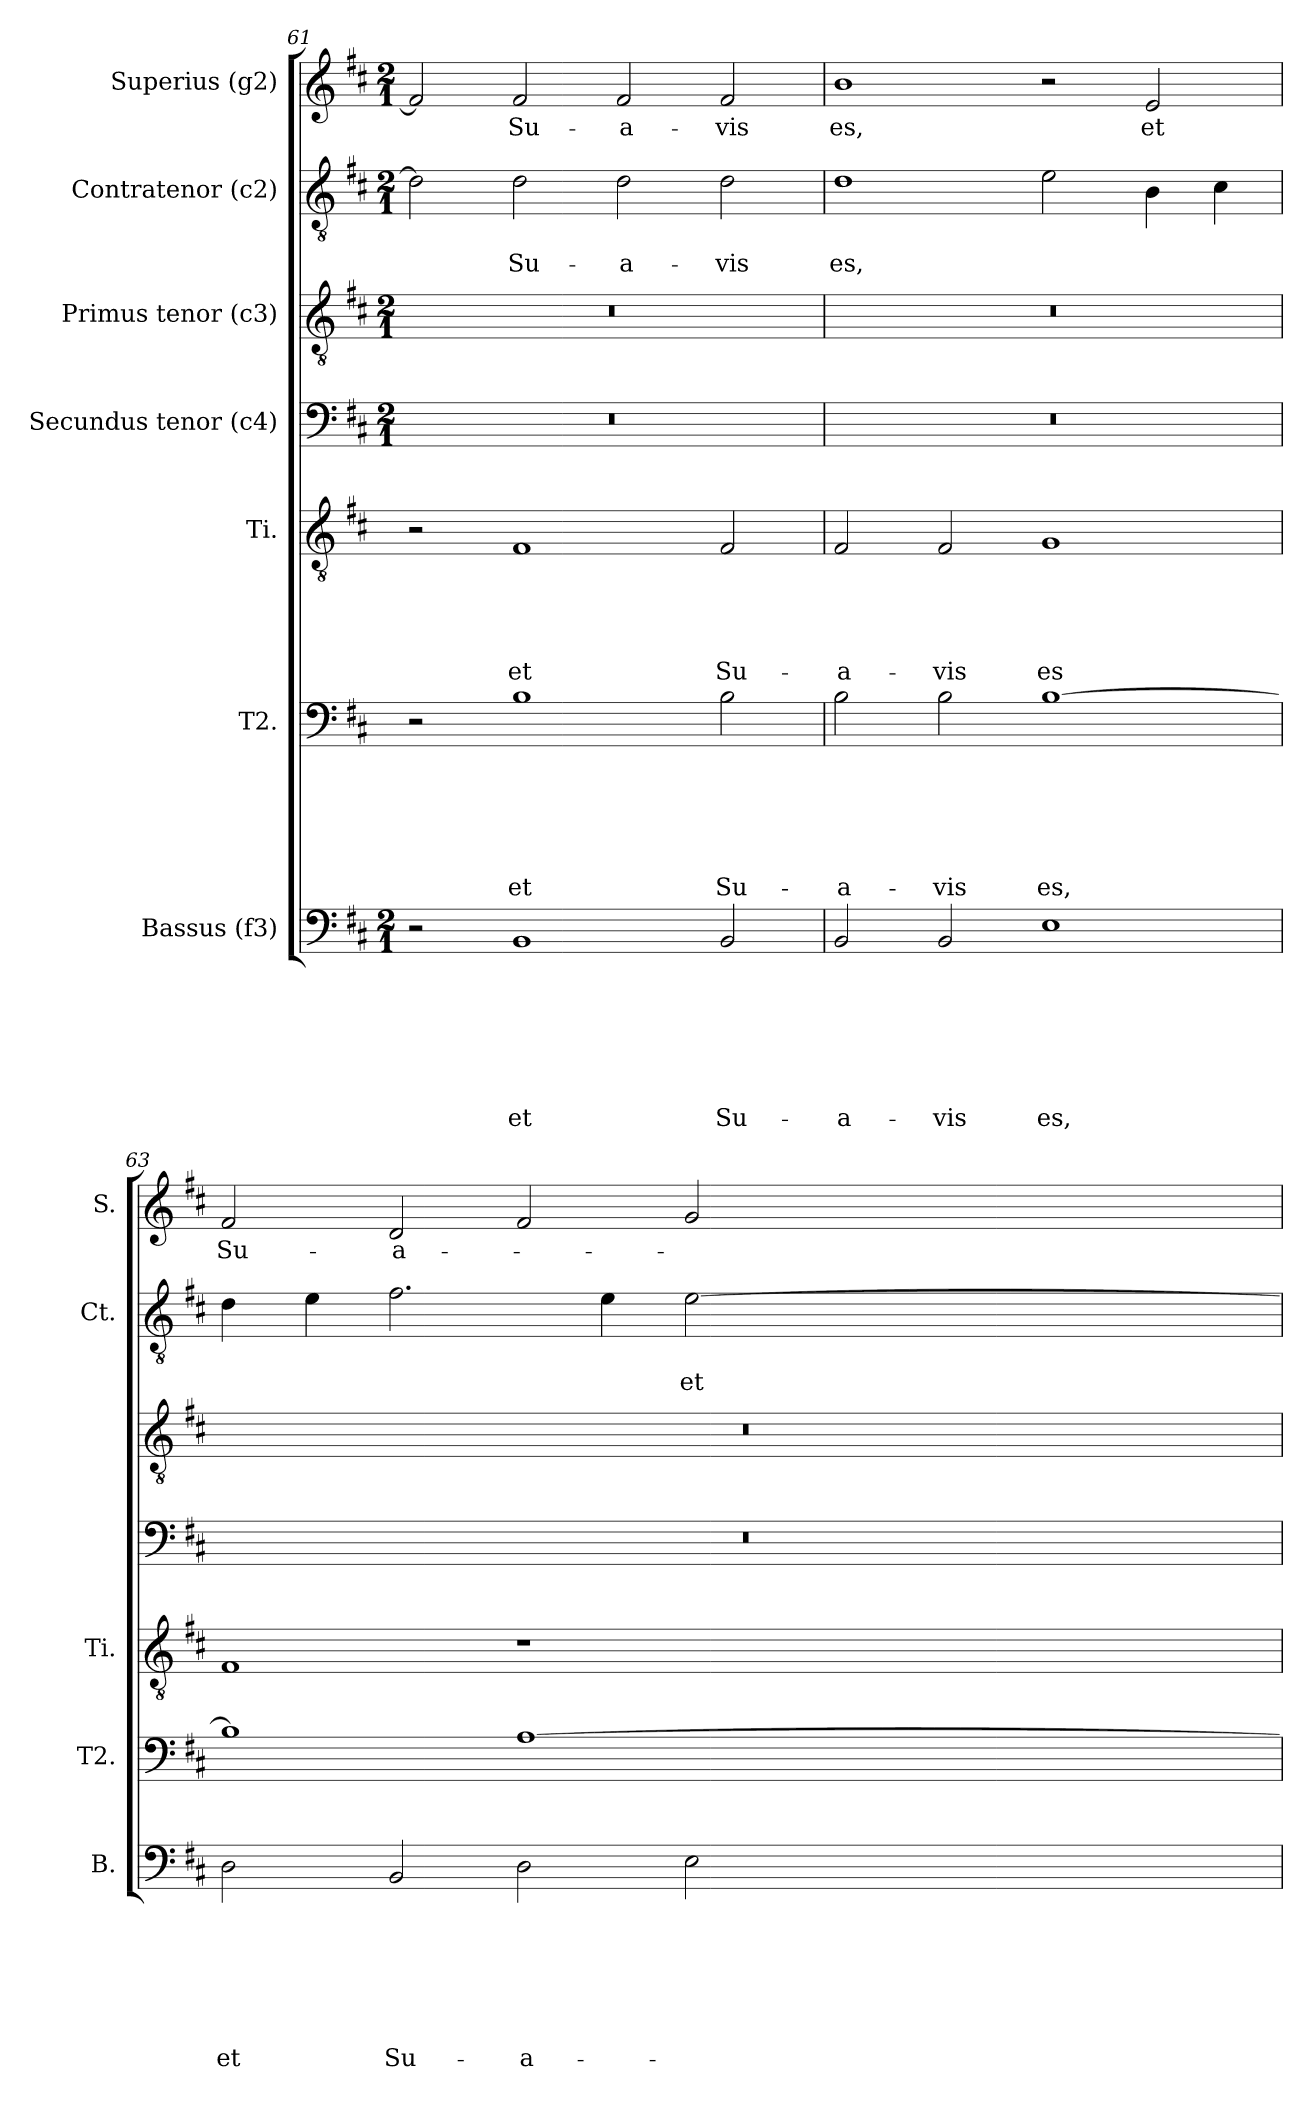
**kern	**text	**text	**text	**text	**text	**text	**text	**kern	**text	**text	**text	**text	**text	**text	**kern	**text	**text	**text	**text	**text	**kern	**kern	**kern	**text	**text	**kern	**text
*part7	*part7	*part7	*part7	*part7	*part7	*part7	*part7	*part6	*part6	*part6	*part6	*part6	*part6	*part6	*part5	*part5	*part5	*part5	*part5	*part5	*part4	*part3	*part2	*part2	*part2	*part1	*part1
*staff7	*staff7	*staff7	*staff7	*staff7	*staff7	*staff7	*staff7	*staff6	*staff6	*staff6	*staff6	*staff6	*staff6	*staff6	*staff5	*staff5	*staff5	*staff5	*staff5	*staff5	*staff4	*staff3	*staff2	*staff2	*staff2	*staff1	*staff1
*I"Bassus (f3)	*	*	*	*	*	*	*	*I"T2.	*	*	*	*	*	*	*I"Ti.	*	*	*	*	*	*I"Secundus tenor (c4)	*I"Primus tenor (c3)	*I"Contratenor (c2)	*	*	*I"Superius (g2)	*
*I'B.	*	*	*	*	*	*	*	*I'T2.	*	*	*	*	*	*	*I'Ti.	*	*	*	*	*	*	*	*I'Ct.	*	*	*I'S.	*
*clefF4	*	*	*	*	*	*	*	*clefF4	*	*	*	*	*	*	*clefGv2	*	*	*	*	*	*clefF4	*clefGv2	*clefGv2	*	*	*clefG2	*
*k[f#c#]	*	*	*	*	*	*	*	*k[f#c#]	*	*	*	*	*	*	*k[f#c#]	*	*	*	*	*	*k[f#c#]	*k[f#c#]	*k[f#c#]	*	*	*k[f#c#]	*
*D:	*	*	*	*	*	*	*	*D:	*	*	*	*	*	*	*D:	*	*	*	*	*	*D:	*D:	*D:	*	*	*D:	*
*M2/1	*	*	*	*	*	*	*	*	*	*	*	*	*	*	*	*	*	*	*	*	*M2/1	*M2/1	*M2/1	*	*	*M2/1	*
=61	=61	=61	=61	=61	=61	=61	=61	=61	=61	=61	=61	=61	=61	=61	=61	=61	=61	=61	=61	=61	=61	=61	=61	=61	=61	=61	=61
2r	.	.	.	.	.	.	.	2r	.	.	.	.	.	.	2r	.	.	.	.	.	0r	0r	2d\]	.	.	2f#/]	.
!	!	!	!	!	!	!	!LO:LY:b	!	!	!	!	!	!	!LO:LY:b	!	!	!	!	!	!LO:LY:b	!	!	!	!	!LO:LY:b	!	!LO:LY:b
1BB	.	.	.	.	.	.	et	1B	.	.	.	.	.	et	1F#	.	.	.	.	et	.	.	2d\	.	Su-	2f#/	Su-
!	!	!	!	!	!	!	!	!	!	!	!	!	!	!	!	!	!	!	!	!	!	!	!	!	!LO:LY:b	!	!LO:LY:b
.	.	.	.	.	.	.	.	.	.	.	.	.	.	.	.	.	.	.	.	.	.	.	2d\	.	-a-	2f#/	-a-
!	!	!	!	!	!	!	!LO:LY:b	!	!	!	!	!	!	!LO:LY:b	!	!	!	!	!	!LO:LY:b	!	!	!	!	!LO:LY:b	!	!LO:LY:b
2BB/	.	.	.	.	.	.	Su-	2B\	.	.	.	.	.	Su-	2F#/	.	.	.	.	Su-	.	.	2d\	.	-vis	2f#/	-vis
!!LO:PB:g=z
=62	=62	=62	=62	=62	=62	=62	=62	=62	=62	=62	=62	=62	=62	=62	=62	=62	=62	=62	=62	=62	=62	=62	=62	=62	=62	=62	=62
!	!	!	!	!	!	!	!LO:LY:b	!	!	!	!	!	!	!LO:LY:b	!	!	!	!	!	!LO:LY:b	!	!	!	!	!LO:LY:b	!	!LO:LY:b
2BB/	.	.	.	.	.	.	-a-	2B\	.	.	.	.	.	-a-	2F#/	.	.	.	.	-a-	0r	0r	1d	.	es,	1b	es,
!	!	!	!	!	!	!	!LO:LY:b	!	!	!	!	!	!	!LO:LY:b	!	!	!	!	!	!LO:LY:b	!	!	!	!	!	!	!
2BB/	.	.	.	.	.	.	-vis	2B\	.	.	.	.	.	-vis	2F#/	.	.	.	.	-vis	.	.	.	.	.	.	.
!	!	!	!	!	!	!	!LO:LY:b	!	!	!	!	!	!	!LO:LY:b	!	!	!	!	!	!LO:LY:b	!	!	!	!	!	!	!
1E	.	.	.	.	.	.	es,	[>1B	.	.	.	.	.	es,	1G	.	.	.	.	es	.	.	2e\	.	.	2r	.
!	!	!	!	!	!	!	!	!	!	!	!	!	!	!	!	!	!	!	!	!	!	!	!	!	!	!	!LO:LY:b
.	.	.	.	.	.	.	.	.	.	.	.	.	.	.	.	.	.	.	.	.	.	.	4B\	.	.	2e/	et
.	.	.	.	.	.	.	.	.	.	.	.	.	.	.	.	.	.	.	.	.	.	.	4c#\	.	.	.	.
=63	=63	=63	=63	=63	=63	=63	=63	=63	=63	=63	=63	=63	=63	=63	=63	=63	=63	=63	=63	=63	=63	=63	=63	=63	=63	=63	=63
!	!	!	!	!	!	!	!LO:LY:b	!	!	!	!	!	!	!	!	!	!	!	!	!	!	!	!	!	!	!	!LO:LY:b
2D\	.	.	.	.	.	.	et	1B]	.	.	.	.	.	.	1F#	.	.	.	.	.	0r	0r	4d\	.	.	2f#/	Su-
.	.	.	.	.	.	.	.	.	.	.	.	.	.	.	.	.	.	.	.	.	.	.	4e\	.	.	.	.
!	!	!	!	!	!	!	!LO:LY:b	!	!	!	!	!	!	!	!	!	!	!	!	!	!	!	!	!	!	!	!LO:LY:b
2BB/	.	.	.	.	.	.	Su-	.	.	.	.	.	.	.	.	.	.	.	.	.	.	.	2.f#\	.	.	2d/	-a-
!	!	!	!	!	!	!	!LO:LY:b	!	!	!	!	!	!	!	!	!	!	!	!	!	!	!	!	!	!	!	!
2D\	.	.	.	.	.	.	-a-	[>1A	.	.	.	.	.	.	1r	.	.	.	.	.	.	.	.	.	.	2f#/	.
.	.	.	.	.	.	.	.	.	.	.	.	.	.	.	.	.	.	.	.	.	.	.	4e\	.	.	.	.
!	!	!	!	!	!	!	!	!	!	!	!	!	!	!	!	!	!	!	!	!	!	!	!	!	!LO:LY:b	!	!
2E\	.	.	.	.	.	.	.	.	.	.	.	.	.	.	.	.	.	.	.	.	.	.	[>2e\	.	et	2g/	.
=	=	=	=	=	=	=	=	=	=	=	=	=	=	=	=	=	=	=	=	=	=	=	=	=	=	=	=
*-	*-	*-	*-	*-	*-	*-	*-	*-	*-	*-	*-	*-	*-	*-	*-	*-	*-	*-	*-	*-	*-	*-	*-	*-	*-	*-	*-
